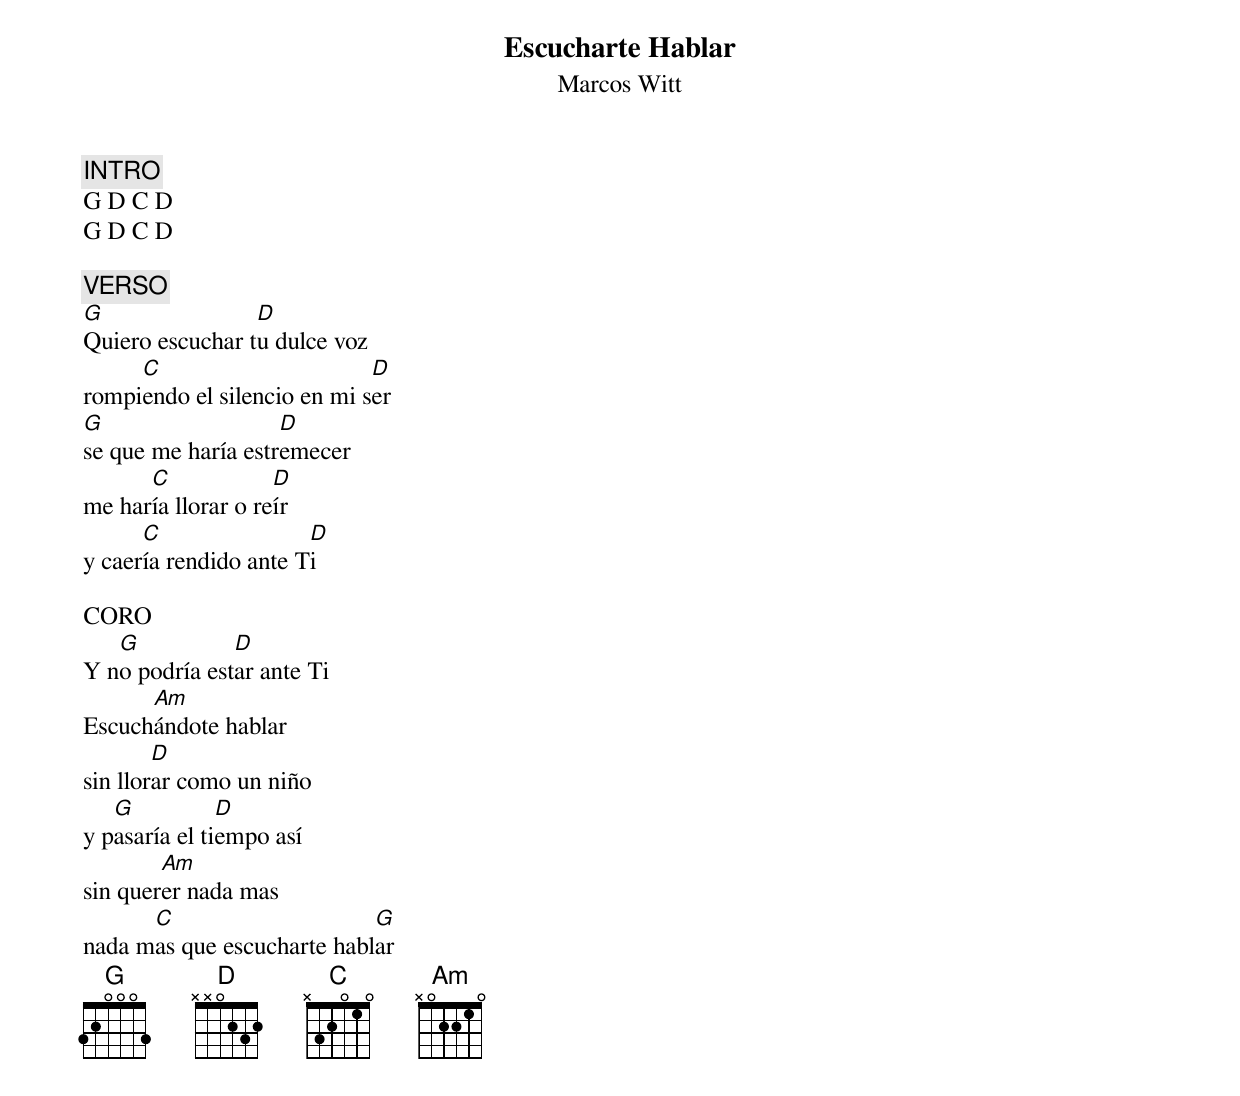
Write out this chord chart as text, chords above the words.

Escucharte Hablar
Marcos Witt
INTRO
G D C D
G D C D

VERSO
G                D
Quiero escuchar tu dulce voz
     C                       D
rompiendo el silencio en mi ser
G                   D
se que me haría estremecer
      C             D
me haría llorar o reír
      C                D
y caería rendido ante Ti

CORO
   G           D
Y no podría estar ante Ti
      Am
Escuchándote hablar
        D
sin llorar como un niño
   G           D
y pasaría el tiempo así
        Am
sin querer nada mas
      C                     G
nada mas que escucharte hablar
